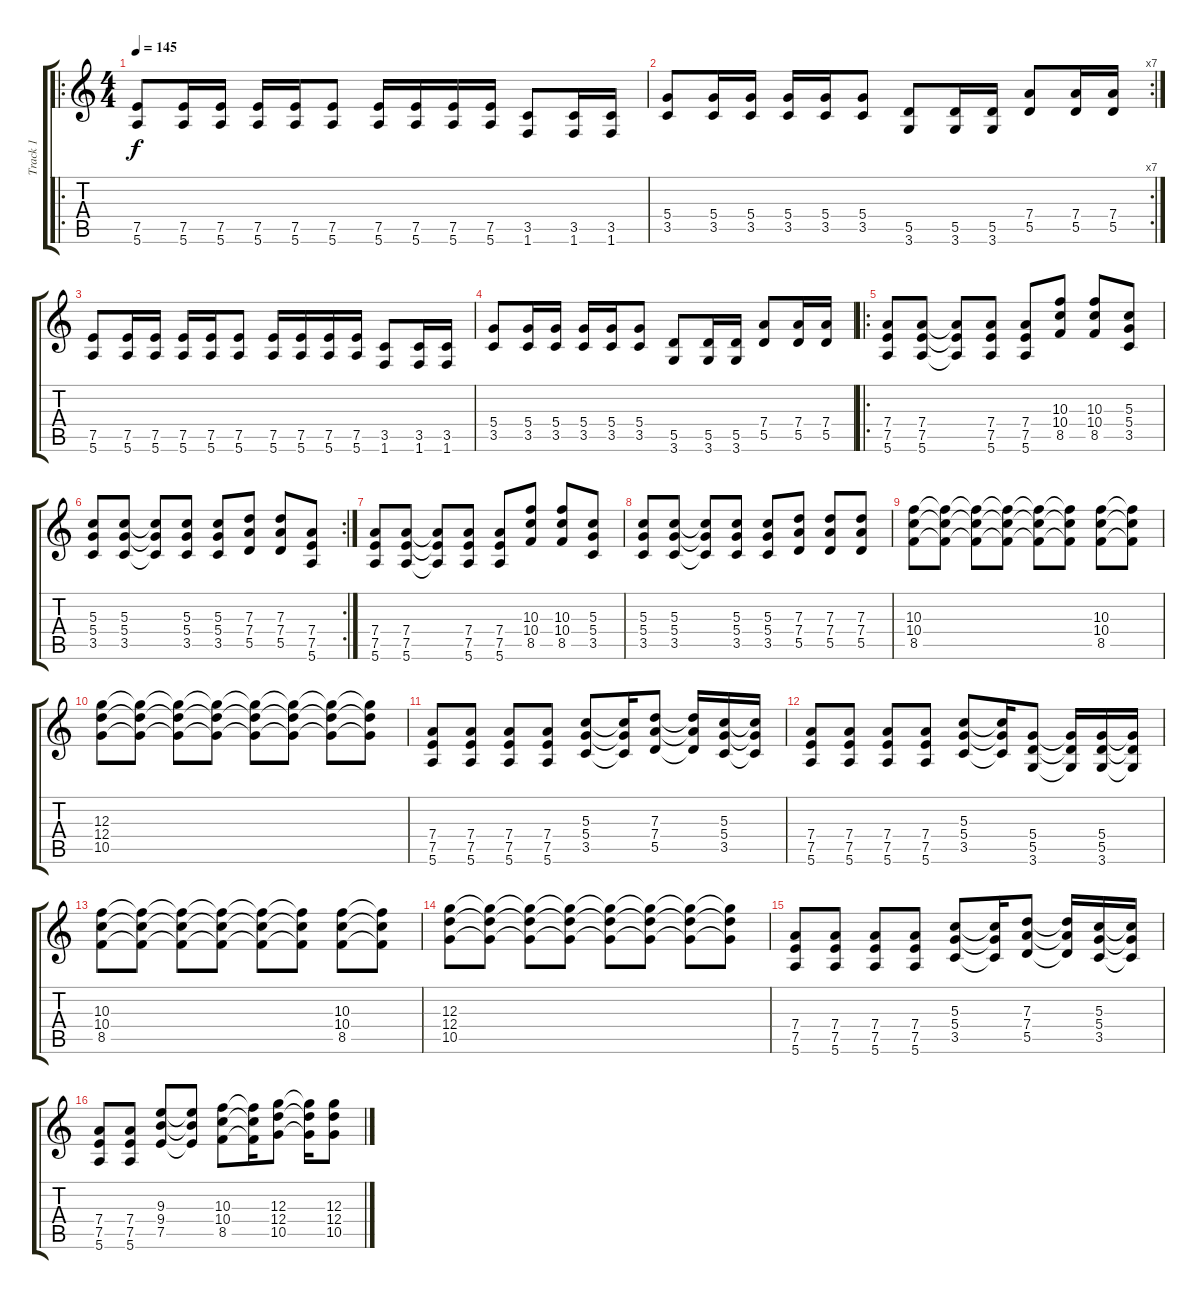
\track ("Track 1" "Track 1") {instrument distortionguitar}
\staff {score tabs}
\tuning (E4 B3 G3 D3 A2 E2) {hide}
\ro
\ts (4 4)
\tempo 145
\clef g2
\ks c
(7.5 5.6).8{dy f} (7.5 5.6).16 (7.5 5.6).16 (7.5 5.6).16 (7.5 5.6).16 (7.5 5.6).8 (7.5 5.6).16 (7.5 5.6).16 (7.5 5.6).16 (7.5 5.6).16 (3.5 1.6).8 (3.5 1.6).16 (3.5 1.6).16 |
\rc 7
(5.4 3.5).8 (5.4 3.5).16 (5.4 3.5).16 (5.4 3.5).16 (5.4 3.5).16 (5.4 3.5).8 (5.5 3.6).8 (5.5 3.6).16 (5.5 3.6).16 (7.4 5.5).8 (7.4 5.5).16 (7.4 5.5).16 |
(7.5 5.6).8 (7.5 5.6).16 (7.5 5.6).16 (7.5 5.6).16 (7.5 5.6).16 (7.5 5.6).8 (7.5 5.6).16 (7.5 5.6).16 (7.5 5.6).16 (7.5 5.6).16 (3.5 1.6).8 (3.5 1.6).16 (3.5 1.6).16 |
(5.4 3.5).8 (5.4 3.5).16 (5.4 3.5).16 (5.4 3.5).16 (5.4 3.5).16 (5.4 3.5).8 (5.5 3.6).8 (5.5 3.6).16 (5.5 3.6).16 (7.4 5.5).8 (7.4 5.5).16 (7.4 5.5).16 |
\ro
(7.4 7.5 5.6).8 (7.4 7.5 5.6).8 (7.4{t} 7.5{t} 5.6{t}).8 (7.4 7.5 5.6).8 (7.4 7.5 5.6).8 (10.3 10.4 8.5).8 (10.3 10.4 8.5).8 (5.3 5.4 3.5).8 |
\rc 2
(5.3 5.4 3.5).8 (5.3 5.4 3.5).8 (5.3{t} 5.4{t} 3.5{t}).8 (5.3 5.4 3.5).8 (5.3 5.4 3.5).8 (7.3 7.4 5.5).8 (7.3 7.4 5.5).8 (7.4 7.5 5.6).8 |
(7.4 7.5 5.6).8 (7.4 7.5 5.6).8 (7.4{t} 7.5{t} 5.6{t}).8 (7.4 7.5 5.6).8 (7.4 7.5 5.6).8 (10.3 10.4 8.5).8 (10.3 10.4 8.5).8 (5.3 5.4 3.5).8 |
(5.3 5.4 3.5).8 (5.3 5.4 3.5).8 (5.3{t} 5.4{t} 3.5{t}).8 (5.3 5.4 3.5).8 (5.3 5.4 3.5).8 (7.3 7.4 5.5).8 (7.3 7.4 5.5).8 (7.3 7.4 5.5).8 |
(10.3 10.4 8.5).8 (10.3{t} 10.4{t} 8.5{t}).8 (10.3{t} 10.4{t} 8.5{t}).8 (10.3{t} 10.4{t} 8.5{t}).8 (10.3{t} 10.4{t} 8.5{t}).8 (10.3{t} 10.4{t} 8.5{t}).8 (10.3 10.4 8.5).8 (10.3{t} 10.4{t} 8.5{t}).8 |
(12.3 12.4 10.5).8 (12.3{t} 12.4{t} 10.5{t}).8 (12.3{t} 12.4{t} 10.5{t}).8 (12.3{t} 12.4{t} 10.5{t}).8 (12.3{t} 12.4{t} 10.5{t}).8 (12.3{t} 12.4{t} 10.5{t}).8 (12.3{t} 12.4{t} 10.5{t}).8 (12.3{t} 12.4{t} 10.5{t}).8 |
(7.4 7.5 5.6).8 (7.4 7.5 5.6).8 (7.4 7.5 5.6).8 (7.4 7.5 5.6).8 (5.3 5.4 3.5).8 (5.3{t} 5.4{t} 3.5{t}).16 (7.3 7.4 5.5).8 (7.3{t} 7.4{t} 5.5{t}).16 (5.3 5.4 3.5).16 (5.3{t} 5.4{t} 3.5{t}).16 |
(7.4 7.5 5.6).8 (7.4 7.5 5.6).8 (7.4 7.5 5.6).8 (7.4 7.5 5.6).8 (5.3 5.4 3.5).8 (5.3{t} 5.4{t} 3.5{t}).16 (5.4 5.5 3.6).8 (5.4{t} 5.5{t} 3.6{t}).16 (5.4 5.5 3.6).16 (5.4{t} 5.5{t} 3.6{t}).16 |
(10.3 10.4 8.5).8 (10.3{t} 10.4{t} 8.5{t}).8 (10.3{t} 10.4{t} 8.5{t}).8 (10.3{t} 10.4{t} 8.5{t}).8 (10.3{t} 10.4{t} 8.5{t}).8 (10.3{t} 10.4{t} 8.5{t}).8 (10.3 10.4 8.5).8 (10.3{t} 10.4{t} 8.5{t}).8 |
(12.3 12.4 10.5).8 (12.3{t} 12.4{t} 10.5{t}).8 (12.3{t} 12.4{t} 10.5{t}).8 (12.3{t} 12.4{t} 10.5{t}).8 (12.3{t} 12.4{t} 10.5{t}).8 (12.3{t} 12.4{t} 10.5{t}).8 (12.3{t} 12.4{t} 10.5{t}).8 (12.3{t} 12.4{t} 10.5{t}).8 |
(7.4 7.5 5.6).8 (7.4 7.5 5.6).8 (7.4 7.5 5.6).8 (7.4 7.5 5.6).8 (5.3 5.4 3.5).8 (5.3{t} 5.4{t} 3.5{t}).16 (7.3 7.4 5.5).8 (7.3{t} 7.4{t} 5.5{t}).16 (5.3 5.4 3.5).16 (5.3{t} 5.4{t} 3.5{t}).16 |
(7.4 7.5 5.6).8 (7.4 7.5 5.6).8 (9.3 9.4 7.5).8 (9.3{t} 9.4{t} 7.5{t}).8 (10.3 10.4 8.5).8 (10.3{t} 10.4{t} 8.5{t}).16 (12.3 12.4 10.5).8 (12.3{t} 12.4{t} 10.5{t}).16 (12.3 12.4 10.5).8
